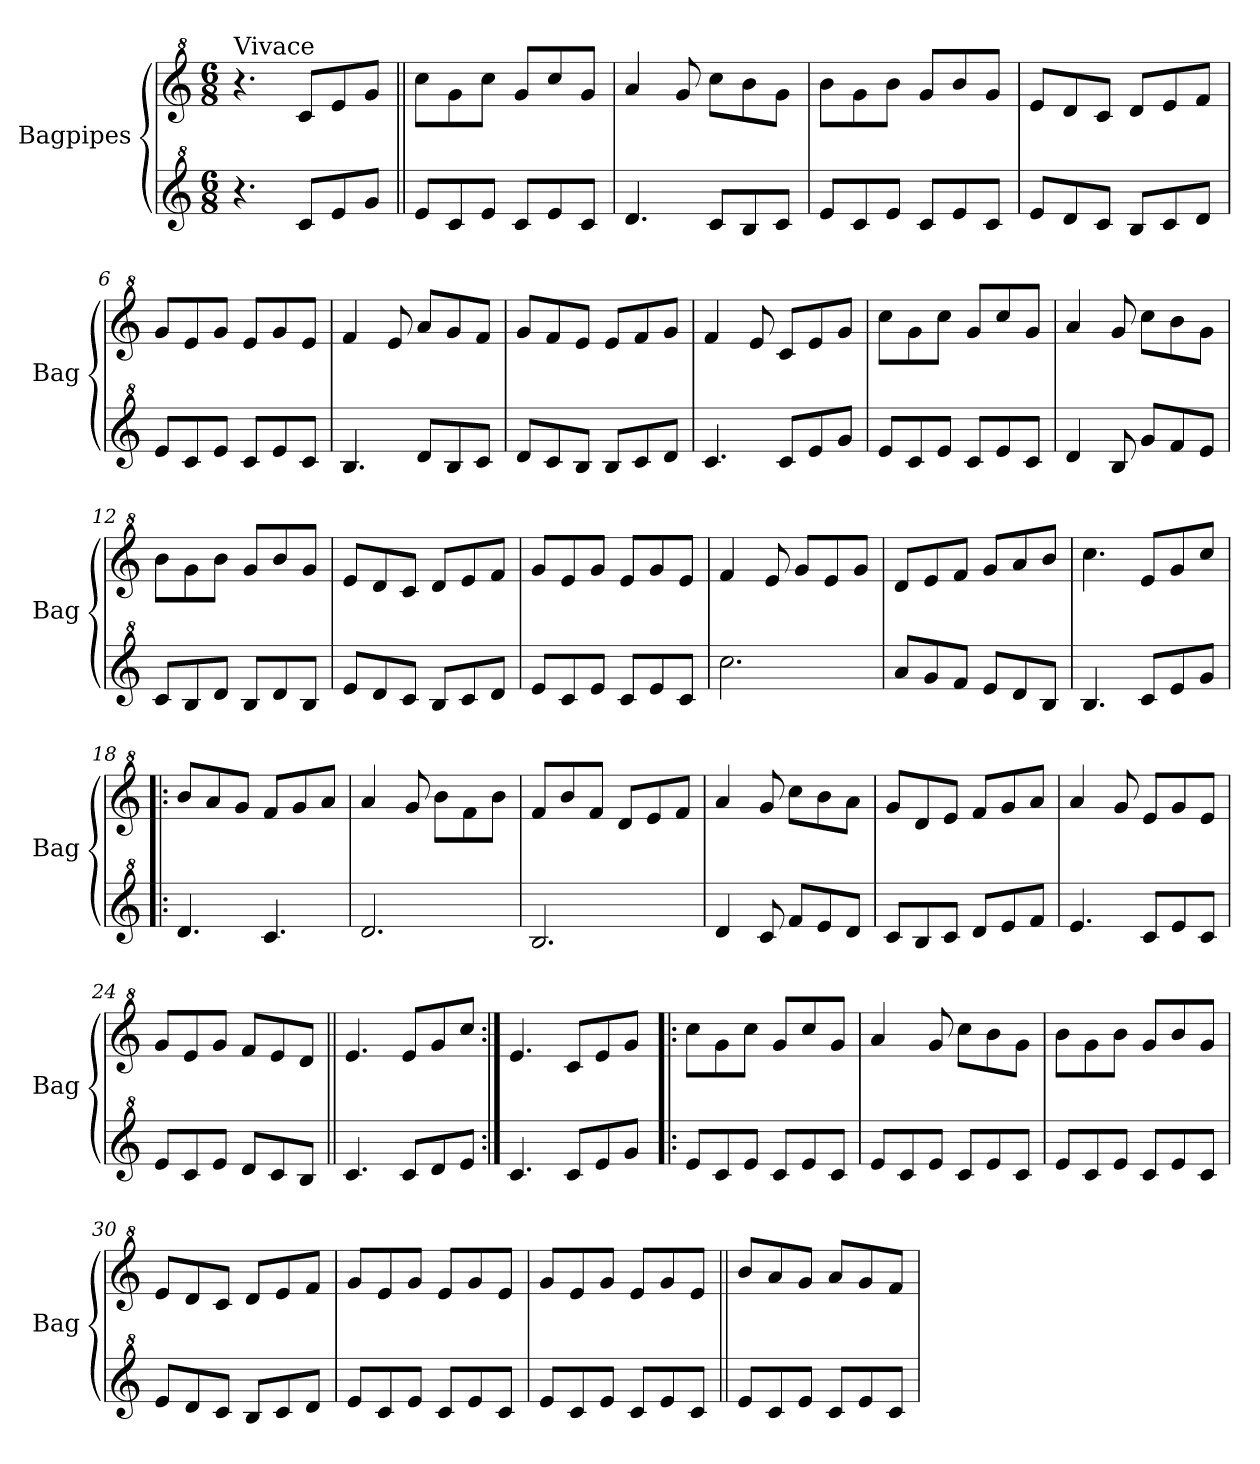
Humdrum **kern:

**kern	**kern
*part2	*part1
*staff2	*staff1
*I"Bagpipes	*I"Bagpipes
*I'Bag	*I'Bag
*clefG^2	*clefG^2
*k[]	*k[]
*C:	*C:
*M6/8	*M6/8
=1	=1
!	!LO:TX:a:t=Vivace
4.r	4.r
8cc/L	8cc/L
8ee/	8ee/
8gg/J	8gg/J
=2||	=2||
8ee/L	8ccc\L
8cc/	8gg\
8ee/J	8ccc\J
8cc/L	8gg/L
8ee/	8ccc/
8cc/J	8gg/J
=3	=3
4.dd/	4aa/
.	8gg/
8cc/L	8ccc\L
8b/	8bb\
8cc/J	8gg\J
=4	=4
8ee/L	8bb\L
8cc/	8gg\
8ee/J	8bb\J
8cc/L	8gg/L
8ee/	8bb/
8cc/J	8gg/J
=5	=5
8ee/L	8ee/L
8dd/	8dd/
8cc/J	8cc/J
8b/L	8dd/L
8cc/	8ee/
8dd/J	8ff/J
=6	=6
8ee/L	8gg/L
8cc/	8ee/
8ee/J	8gg/J
8cc/L	8ee/L
8ee/	8gg/
8cc/J	8ee/J
=7	=7
4.b/	4ff/
.	8ee/
8dd/L	8aa/L
8b/	8gg/
8cc/J	8ff/J
!!LO:LB:g=z
=8	=8
8dd/L	8gg/L
8cc/	8ff/
8b/J	8ee/J
8b/L	8ee/L
8cc/	8ff/
8dd/J	8gg/J
=9	=9
4.cc/	4ff/
.	8ee/
8cc/L	8cc/L
8ee/	8ee/
8gg/J	8gg/J
=10	=10
8ee/L	8ccc\L
8cc/	8gg\
8ee/J	8ccc\J
8cc/L	8gg/L
8ee/	8ccc/
8cc/J	8gg/J
=11	=11
4dd/	4aa/
8b/	8gg/
8gg/L	8ccc\L
8ff/	8bb\
8ee/J	8gg\J
=12	=12
8cc/L	8bb\L
8b/	8gg\
8dd/J	8bb\J
8b/L	8gg/L
8dd/	8bb/
8b/J	8gg/J
=13	=13
8ee/L	8ee/L
8dd/	8dd/
8cc/J	8cc/J
8b/L	8dd/L
8cc/	8ee/
8dd/J	8ff/J
=14	=14
8ee/L	8gg/L
8cc/	8ee/
8ee/J	8gg/J
8cc/L	8ee/L
8ee/	8gg/
8cc/J	8ee/J
!!LO:LB:g=z
=15	=15
2.ccc\	4ff/
.	8ee/
.	8gg/L
.	8ee/
.	8gg/J
=16	=16
8aa/L	8dd/L
8gg/	8ee/
8ff/J	8ff/J
8ee/L	8gg/L
8dd/	8aa/
8b/J	8bb/J
=17	=17
4.b/	4.ccc\
8cc/L	8ee/L
8ee/	8gg/
8gg/J	8ccc/J
=18!|:	=18!|:
4.dd/	8bb/L
.	8aa/
.	8gg/J
4.cc/	8ff/L
.	8gg/
.	8aa/J
=19	=19
2.dd/	4aa/
.	8gg/
.	8bb\L
.	8ff\
.	8bb\J
=20	=20
2.b/	8ff/L
.	8bb/
.	8ff/J
.	8dd/L
.	8ee/
.	8ff/J
=21	=21
4dd/	4aa/
8cc/	8gg/
8ff/L	8ccc\L
8ee/	8bb\
8dd/J	8aa\J
=22	=22
8cc/L	8gg/L
8b/	8dd/
8cc/J	8ee/J
8dd/L	8ff/L
8ee/	8gg/
8ff/J	8aa/J
!!LO:LB:g=z
=23	=23
4.ee/	4aa/
.	8gg/
8cc/L	8ee/L
8ee/	8gg/
8cc/J	8ee/J
=24	=24
8ee/L	8gg/L
8cc/	8ee/
8ee/J	8gg/J
8dd/L	8ff/L
8cc/	8ee/
8b/J	8dd/J
=25||	=25||
4.cc/	4.ee/
8cc/L	8ee/L
8dd/	8gg/
8ee/J	8ccc/J
=26:|!	=26:|!
4.cc/	4.ee/
8cc/L	8cc/L
8ee/	8ee/
8gg/J	8gg/J
=27!|:	=27!|:
8ee/L	8ccc\L
8cc/	8gg\
8ee/J	8ccc\J
8cc/L	8gg/L
8ee/	8ccc/
8cc/J	8gg/J
=28	=28
8ee/L	4aa/
8cc/	.
8ee/J	8gg/
8cc/L	8ccc\L
8ee/	8bb\
8cc/J	8gg\J
=29	=29
8ee/L	8bb\L
8cc/	8gg\
8ee/J	8bb\J
8cc/L	8gg/L
8ee/	8bb/
8cc/J	8gg/J
!!LO:LB:g=z
=30	=30
8ee/L	8ee/L
8dd/	8dd/
8cc/J	8cc/J
8b/L	8dd/L
8cc/	8ee/
8dd/J	8ff/J
=31	=31
8ee/L	8gg/L
8cc/	8ee/
8ee/J	8gg/J
8cc/L	8ee/L
8ee/	8gg/
8cc/J	8ee/J
=32	=32
8ee/L	8gg/L
8cc/	8ee/
8ee/J	8gg/J
8cc/L	8ee/L
8ee/	8gg/
8cc/J	8ee/J
=33||	=33||
8ee/L	8bb/L
8cc/	8aa/
8ee/J	8gg/J
8cc/L	8aa/L
8ee/	8gg/
8cc/J	8ff/J
=	=
*-	*-
